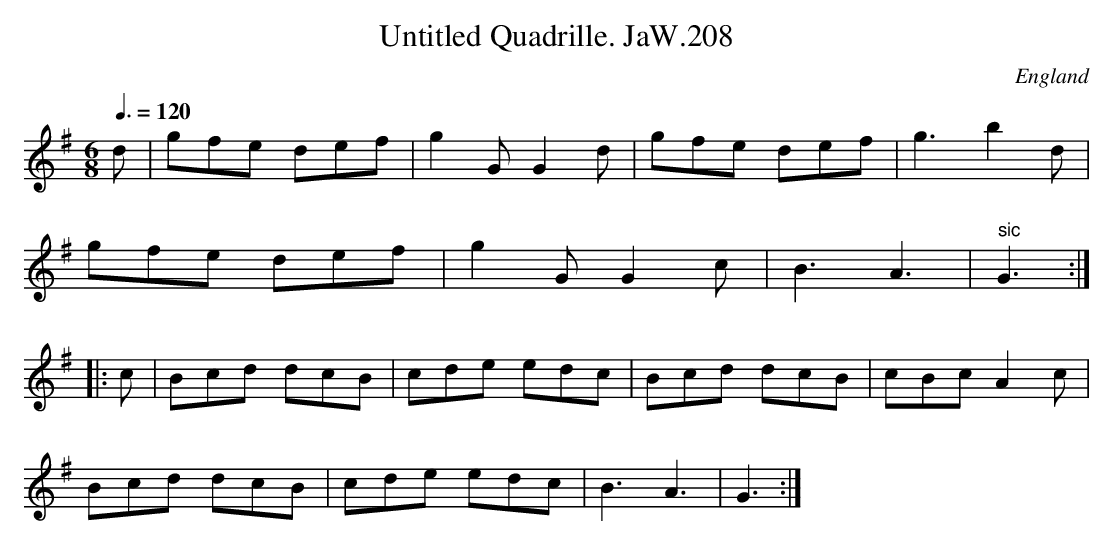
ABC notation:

X:1
T:Untitled Quadrille. JaW.208
L:1/8
M:6/8
O:England
Q:3/8=120
K:G
d|gfe def|g2G G2d|gfe def|g3 b2d|!
gfe def|g2G G2c|B3 A3|" sic"G3:|!
|:c|Bcd dcB|cde edc|Bcd dcB|cBc A2c|!
Bcd dcB|cde edc|B3A3|G3:|
